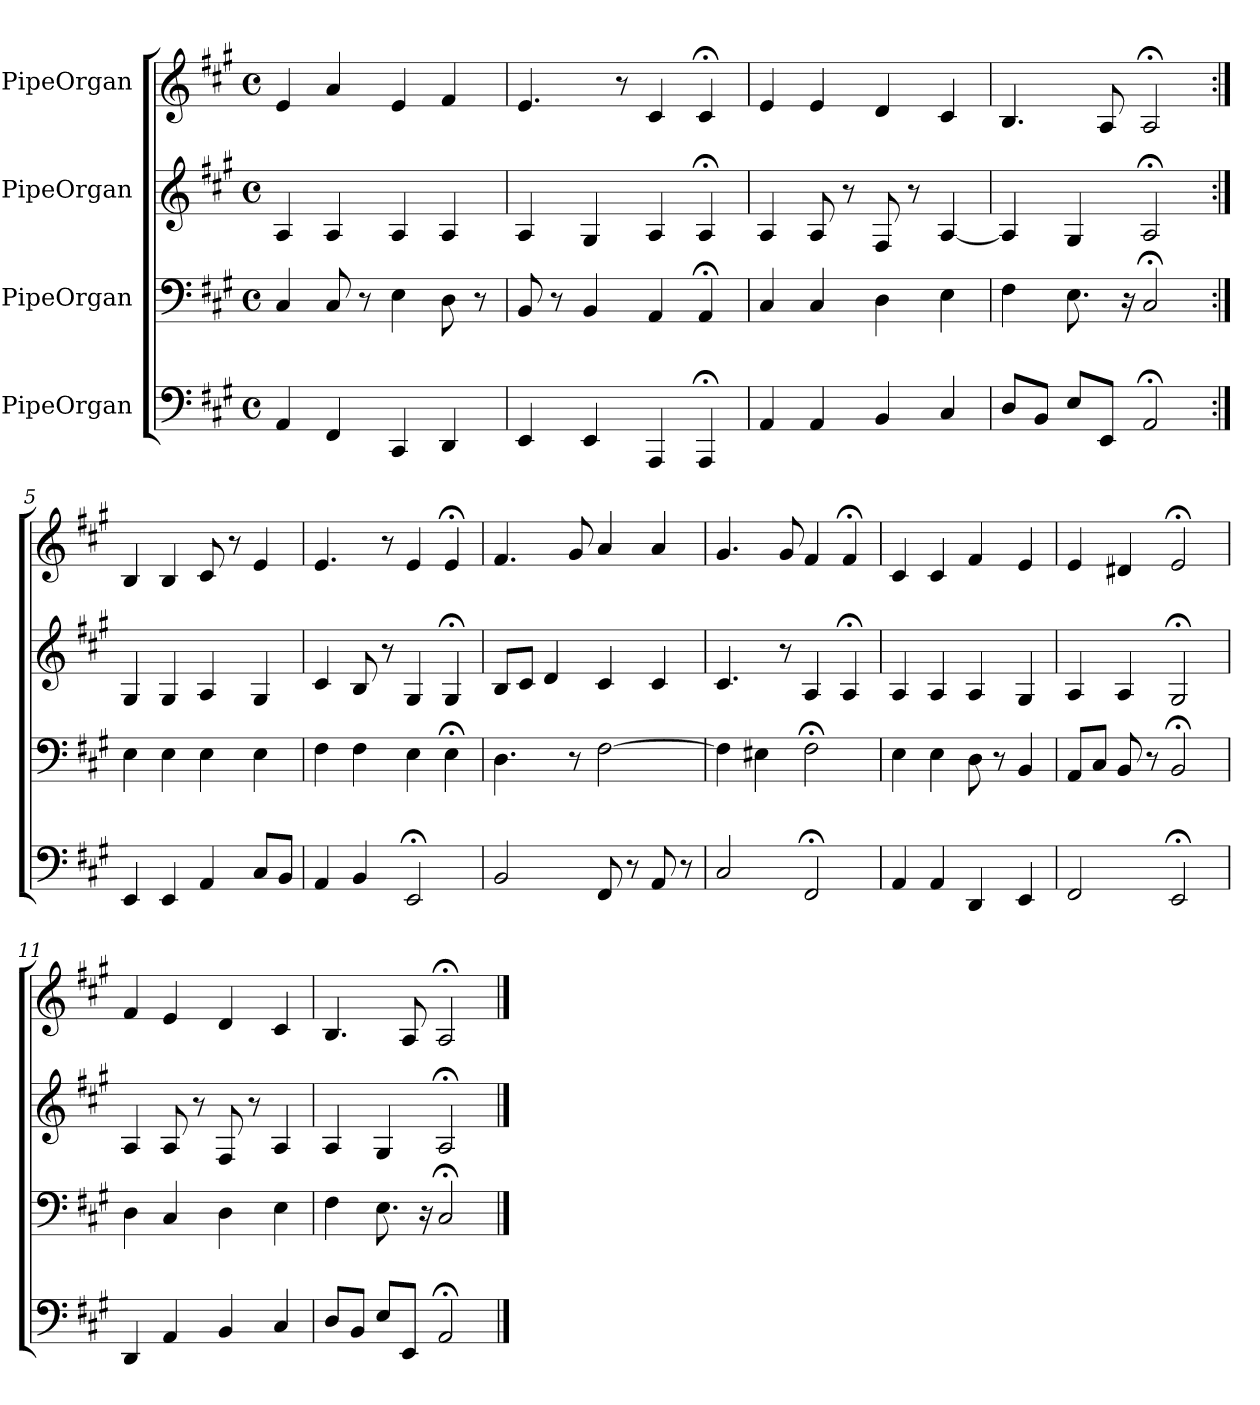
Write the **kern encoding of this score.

**kern	**kern	**kern	**kern
*part4	*part3	*part2	*part1
*staff4	*staff3	*staff2	*staff1
*I"PipeOrgan	*I"PipeOrgan	*I"PipeOrgan	*I"PipeOrgan
*k[f#c#g#]	*k[f#c#g#]	*k[f#c#g#]	*k[f#c#g#]
*A:	*A:	*A:	*A:
*M4/4	*M4/4	*M4/4	*M4/4
*met(c)	*met(c)	*met(c)	*met(c)
*MM60	*MM60	*MM60	*MM60
=1	=1	=1	=1
4AA	4C#	4A	4e
4FF#	8C#	4A	4a
.	8r	.	.
4CC#	4E	4A	4e
4DD	8D	4A	4f#
.	8r	.	.
=2	=2	=2	=2
4EE	8BB	4A	4.e
.	8r	.	.
4EE	4BB	4G#	.
.	.	.	8r
4AAA	4AA	4A	4c#
4AAA;<	4AA;<	4A;<	4c#;<
=3	=3	=3	=3
4AA	4C#	4A	4e
4AA	4C#	8A	4e
.	.	8r	.
4BB	4D	8F#	4d
.	.	8r	.
4C#	4E	[4A	4c#
=4	=4	=4	=4
8DL	4F#	4A]	4.B
8BBJ	.	.	.
8EL	8.E	4G#	.
8EEJ	.	.	8A
.	16r	.	.
2AA;<	2C#;<	2A;<	2A;<
=5:|!	=5:|!	=5:|!	=5:|!
4EE	4E	4G#	4B
4EE	4E	4G#	4B
4AA	4E	4A	8c#
.	.	.	8r
8C#L	4E	4G#	4e
8BBJ	.	.	.
=6	=6	=6	=6
4AA	4F#	4c#	4.e
4BB	4F#	8B	.
.	.	8r	8r
2EE;<	4E	4G#	4e
.	4E;<	4G#;<	4e;<
=7	=7	=7	=7
2BB	4.D	8BL	4.f#
.	.	8c#J	.
.	.	4d	.
.	8r	.	8g#
8FF#	[2F#	4c#	4a
8r	.	.	.
8AA	.	4c#	4a
8r	.	.	.
=8	=8	=8	=8
2C#	4F#]	4.c#	4.g#
.	4E#X	.	.
.	.	8r	8g#
2FF#;<	2F#;<	4A	4f#
.	.	4A;<	4f#;<
=9	=9	=9	=9
4AA	4E	4A	4c#
4AA	4E	4A	4c#
4DD	8D	4A	4f#
.	8r	.	.
4EE	4BB	4G#	4e
=10	=10	=10	=10
2FF#	8AAL	4A	4e
.	8C#J	.	.
.	8BB	4A	4d#X
.	8r	.	.
2EE;<	2BB;<	2G#;<	2e;<
=11	=11	=11	=11
4DD	4D	4A	4f#
4AA	4C#	8A	4e
.	.	8r	.
4BB	4D	8F#	4d
.	.	8r	.
4C#	4E	4A	4c#
=12	=12	=12	=12
8DL	4F#	4A	4.B
8BBJ	.	.	.
8EL	8.E	4G#	.
8EEJ	.	.	8A
.	16r	.	.
2AA;<	2C#;<	2A;<	2A;<
==	==	==	==
*-	*-	*-	*-
